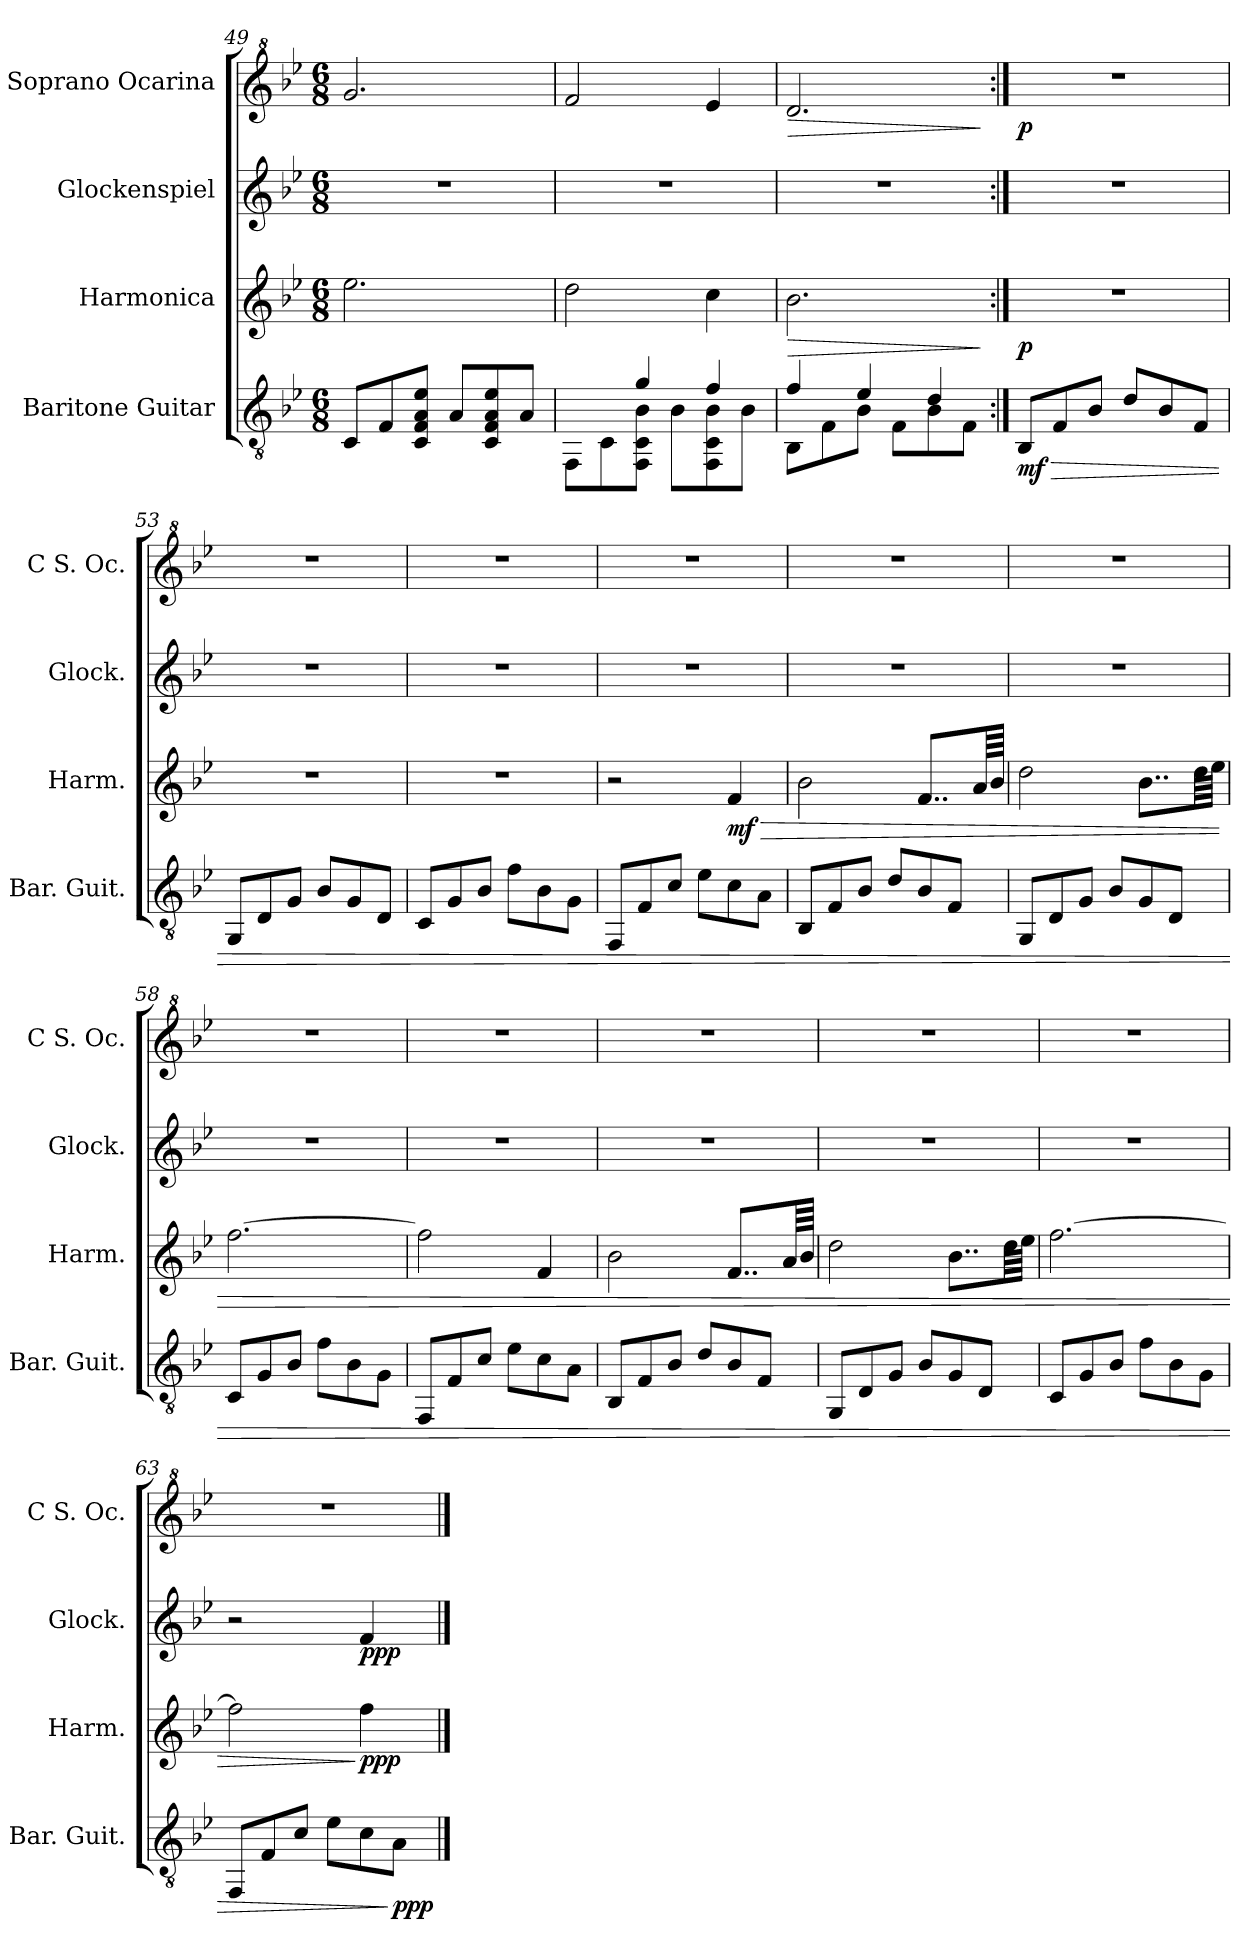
**kern	**dynam	**kern	**dynam	**kern	**dynam	**kern	**dynam
*part4	*part4	*part3	*part3	*part2	*part2	*part1	*part1
*staff4	*staff4	*staff3	*staff3	*staff2	*staff2	*staff1	*staff1
*I"Baritone Guitar	*	*I"Harmonica	*	*I"Glockenspiel	*	*I"C Soprano Ocarina	*
*I'Bar. Guit.	*	*I'Harm.	*	*I'Glock.	*	*I'C S. Oc.	*
*clefGv2	*	*clefG2	*	*clefG2	*	*clefG^2	*
*	*	*	*	*ITrd-7c-12	*	*ITrd7c12	*
*k[b-e-]	*	*k[b-e-]	*	*k[b-e-]	*	*k[b-e-]	*
*M6/8	*	*M6/8	*	*M6/8	*	*M6/8	*
*MM105	*	*MM105	*	*MM105	*	*MM105	*
=49	=49	=49	=49	=49	=49	=49	=49
8C/L	.	2.ee-\	.	2.r	.	2.g/	.
8F/	.	.	.	.	.	.	.
8C/ 8F/ 8A/ 8e-/J	.	.	.	.	.	.	.
8A/L	.	.	.	.	.	.	.
8C/ 8F/ 8A/ 8e-/	.	.	.	.	.	.	.
8A/J	.	.	.	.	.	.	.
=50	=50	=50	=50	=50	=50	=50	=50
*^	*	*	*	*	*	*	*
8FF\L	4ryy	.	2dd\	.	2.r	.	2f/	.
8C\	.	.	.	.	.	.	.	.
8FF\ 8C\ 8B-\J	4g/	.	.	.	.	.	.	.
8B-\L	.	.	.	.	.	.	.	.
8FF\ 8C\ 8B-\	4f/	.	4cc\	.	.	.	4e-/	.
8B-\J	.	.	.	.	.	.	.	.
=51	=51	=51	=51	=51	=51	=51	=51	=51
*	*	*	*	*	*	*	*MM90	*
!	!	!	!	!LO:HP:b	!	!	!	!LO:HP:b
8BB-\L	4f/	.	2.b-\	>	2.r	.	2.d/	>
8F\	.	.	.	.	.	.	.	.
8B-\J	4e-/	.	.	.	.	.	.	.
8F\L	.	.	.	.	.	.	.	.
8B-\	4d/	.	.	.	.	.	.	.
8F\J	.	.	.	.	.	.	.	.
*v	*v	*	*	*	*	*	*	*
.	.	.	]	.	.	.	]
=52:|!	=52:|!	=52:|!	=52:|!	=52:|!	=52:|!	=52:|!	=52:|!
*	*	*	*	*	*	*MM105	*
!	!LO:HP:b	!	!	!	!	!	!
!	!LO:DY:n=1:b	!	!LO:DY:b	!	!	!	!LO:DY:b
8BB-/L	> mf	2.r	p	2.r	.	2.r	p
8F/	.	.	.	.	.	.	.
8B-/J	.	.	.	.	.	.	.
8d/L	.	.	.	.	.	.	.
8B-/	.	.	.	.	.	.	.
8F/J	.	.	.	.	.	.	.
=53	=53	=53	=53	=53	=53	=53	=53
8GG/L	.	2.r	.	2.r	.	2.r	.
8D/	.	.	.	.	.	.	.
8G/J	.	.	.	.	.	.	.
8B-/L	.	.	.	.	.	.	.
8G/	.	.	.	.	.	.	.
8D/J	.	.	.	.	.	.	.
!!LO:LB:g=z
=54	=54	=54	=54	=54	=54	=54	=54
8C/L	.	2.r	.	2.r	.	2.r	.
8G/	.	.	.	.	.	.	.
8B-/J	.	.	.	.	.	.	.
8f\L	.	.	.	.	.	.	.
8B-\	.	.	.	.	.	.	.
8G\J	.	.	.	.	.	.	.
=55	=55	=55	=55	=55	=55	=55	=55
*	*	*	*	*	*	*^	*
8FF/L	.	2r	.	2.r	.	2.r	4.ryy	.
8F/	.	.	.	.	.	.	.	.
8c/J	.	.	.	.	.	.	.	.
*	*	*	*	*	*	*MM90	*	*
8e-\L	.	.	.	.	.	.	4.ryy	.
!	!	!	!LO:HP:b	!	!	!	!	!
!	!	!	!LO:DY:n=1:b	!	!	!	!	!
8c\	.	4f/	> mf	.	.	.	.	.
8A\J	.	.	.	.	.	.	.	.
*	*	*	*	*	*	*v	*v	*
=56	=56	=56	=56	=56	=56	=56	=56
*	*	*	*	*	*	*MM105	*
8BB-/L	.	2b-\	.	2.r	.	2.r	.
8F/	.	.	.	.	.	.	.
8B-/J	.	.	.	.	.	.	.
8d/L	.	.	.	.	.	.	.
8B-/	.	8..f/L	.	.	.	.	.
8F/J	.	.	.	.	.	.	.
.	.	64a/LLL	.	.	.	.	.
.	.	64b-/JJJJ	.	.	.	.	.
=57	=57	=57	=57	=57	=57	=57	=57
8GG/L	.	2dd\	.	2.r	.	2.r	.
8D/	.	.	.	.	.	.	.
8G/J	.	.	.	.	.	.	.
8B-/L	.	.	.	.	.	.	.
8G/	.	8..b-\L	.	.	.	.	.
8D/J	.	.	.	.	.	.	.
.	.	64dd\LLL	.	.	.	.	.
.	.	64ee-\JJJJ	.	.	.	.	.
=58	=58	=58	=58	=58	=58	=58	=58
8C/L	.	[2.ff\	.	2.r	.	2.r	.
8G/	.	.	.	.	.	.	.
8B-/J	.	.	.	.	.	.	.
8f\L	.	.	.	.	.	.	.
8B-\	.	.	.	.	.	.	.
8G\J	.	.	.	.	.	.	.
=59	=59	=59	=59	=59	=59	=59	=59
*	*	*	*	*	*	*^	*
8FF/L	.	2ff\]	.	2.r	.	2.r	4.ryy	.
8F/	.	.	.	.	.	.	.	.
8c/J	.	.	.	.	.	.	.	.
*	*	*	*	*	*	*MM90	*	*
8e-\L	.	.	.	.	.	.	4.ryy	.
8c\	.	4f/	.	.	.	.	.	.
8A\J	.	.	.	.	.	.	.	.
*	*	*	*	*	*	*v	*v	*
!!LO:PB:g=z
=60	=60	=60	=60	=60	=60	=60	=60
*	*	*	*	*	*	*MM105	*
8BB-/L	.	2b-\	.	2.r	.	2.r	.
8F/	.	.	.	.	.	.	.
8B-/J	.	.	.	.	.	.	.
8d/L	.	.	.	.	.	.	.
8B-/	.	8..f/L	.	.	.	.	.
8F/J	.	.	.	.	.	.	.
.	.	64a/LLL	.	.	.	.	.
.	.	64b-/JJJJ	.	.	.	.	.
=61	=61	=61	=61	=61	=61	=61	=61
8GG/L	.	2dd\	.	2.r	.	2.r	.
8D/	.	.	.	.	.	.	.
8G/J	.	.	.	.	.	.	.
8B-/L	.	.	.	.	.	.	.
8G/	.	8..b-\L	.	.	.	.	.
8D/J	.	.	.	.	.	.	.
.	.	64dd\LLL	.	.	.	.	.
.	.	64ee-\JJJJ	.	.	.	.	.
=62	=62	=62	=62	=62	=62	=62	=62
8C/L	.	[2.ff\	.	2.r	.	2.r	.
8G/	.	.	.	.	.	.	.
8B-/J	.	.	.	.	.	.	.
8f\L	.	.	.	.	.	.	.
8B-\	.	.	.	.	.	.	.
8G\J	.	.	.	.	.	.	.
=63	=63	=63	=63	=63	=63	=63	=63
*	*	*	*	*	*	*^	*
8FF/L	.	2ff\]	.	2r	.	2.r	4.ryy	.
8F/	.	.	.	.	.	.	.	.
8c/J	.	.	.	.	.	.	.	.
*	*	*	*	*	*	*MM90	*	*
8e-\L	.	.	.	.	.	.	4.ryy	.
!	!	!	!LO:DY:n=1:b	!	!LO:DY:b	!	!	!
8c\	.	4ff\	] ppp	4ff/	ppp	.	.	.
!	!LO:DY:n=1:b	!	!	!	!	!	!	!
8A\J	] ppp	.	.	.	.	.	.	.
*	*	*	*	*	*	*v	*v	*
==	==	==	==	==	==	==	==
*-	*-	*-	*-	*-	*-	*-	*-
